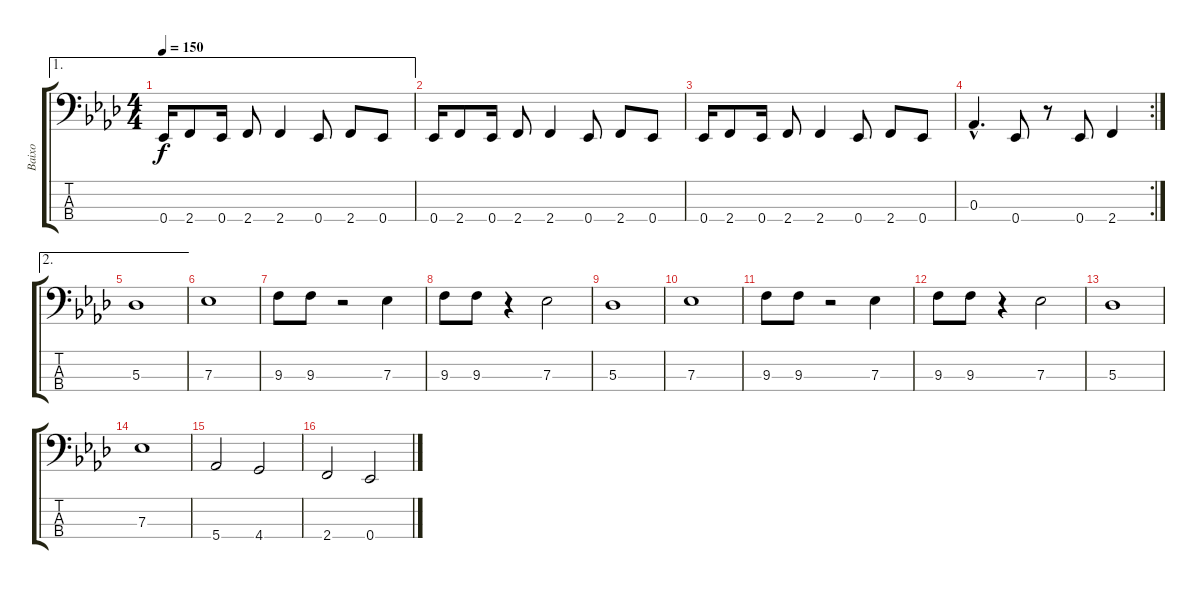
\track ("Baixo" "Baixo") {instrument electricbassfinger}
\staff {score tabs}
\tuning (Gb2 Db2 Ab1 Eb1) {hide}
\ae 1
\ts (4 4)
\tempo 150
\clef f4
\ks fminor
0.4.16{dy f} 2.4.8 0.4.16 2.4.8 2.4.4 0.4.8 2.4.8 0.4.8 |
0.4.16 2.4.8 0.4.16 2.4.8 2.4.4 0.4.8 2.4.8 0.4.8 |
0.4.16 2.4.8 0.4.16 2.4.8 2.4.4 0.4.8 2.4.8 0.4.8 |
\rc 2
0.3{hac}.4{d} 0.4.8 r.8 0.4.8 2.4.4 |
\ae 2
5.3.1 |
7.3.1 |
9.3.8 9.3.8 r.2 7.3.4 |
9.3.8 9.3.8 r.4 7.3.2 |
5.3.1 |
7.3.1 |
9.3.8 9.3.8 r.2 7.3.4 |
9.3.8 9.3.8 r.4 7.3.2 |
5.3.1 |
7.3.1 |
5.4.2 4.4.2 |
2.4.2 0.4.2
